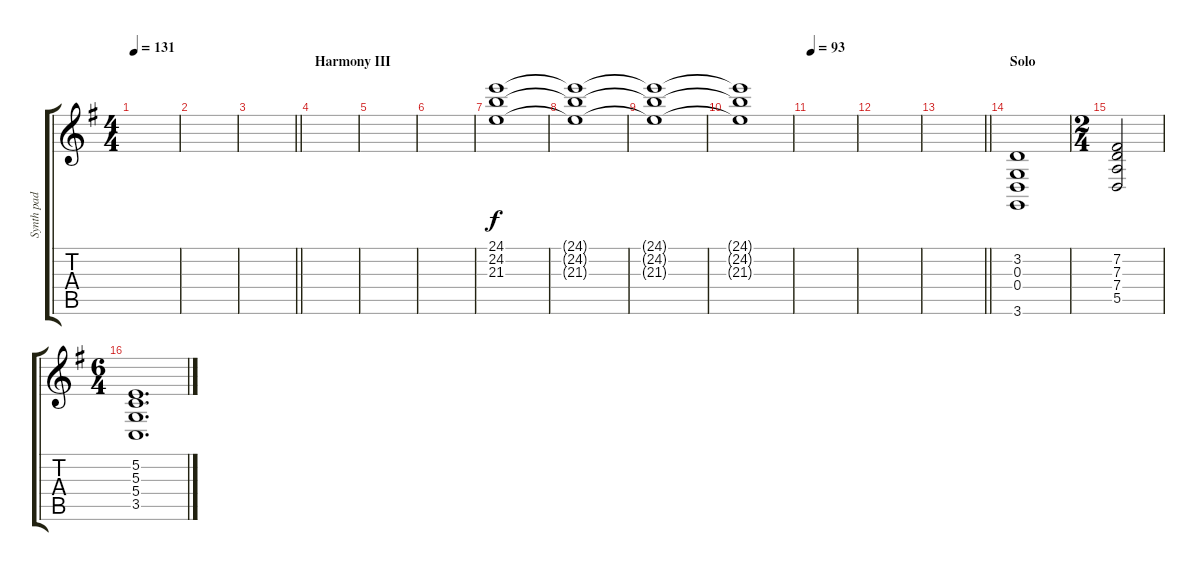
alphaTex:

\track ("Synth pad" "Synth pad") {instrument pad8sweep}
\staff {score tabs}
\tuning (E4 B3 G3 D3 A2 E2) {hide}
\ts (4 4)
\tempo 131
\clef g2
\ks g
|
|
\barLineRight lightlight
|
\section ("" "Harmony III")
|
|
|
(24.1 24.2 21.3).1 |
(24.1{t} 24.2{t} 21.3{t}).1 |
(24.1{t} 24.2{t} 21.3{t}).1{volume 0} |
(24.1{t} 24.2{t} 21.3{t}).1 |
\tempo 93
|
|
\barLineRight lightlight
|
\section ("" "Solo")
(3.2 0.3 0.4 3.6).1{volume 9} |
\ts (2 4)
(7.2 7.3 7.4 5.5).2 |
\ts (6 4)
(5.2 5.3 5.4 3.5).1{d}
